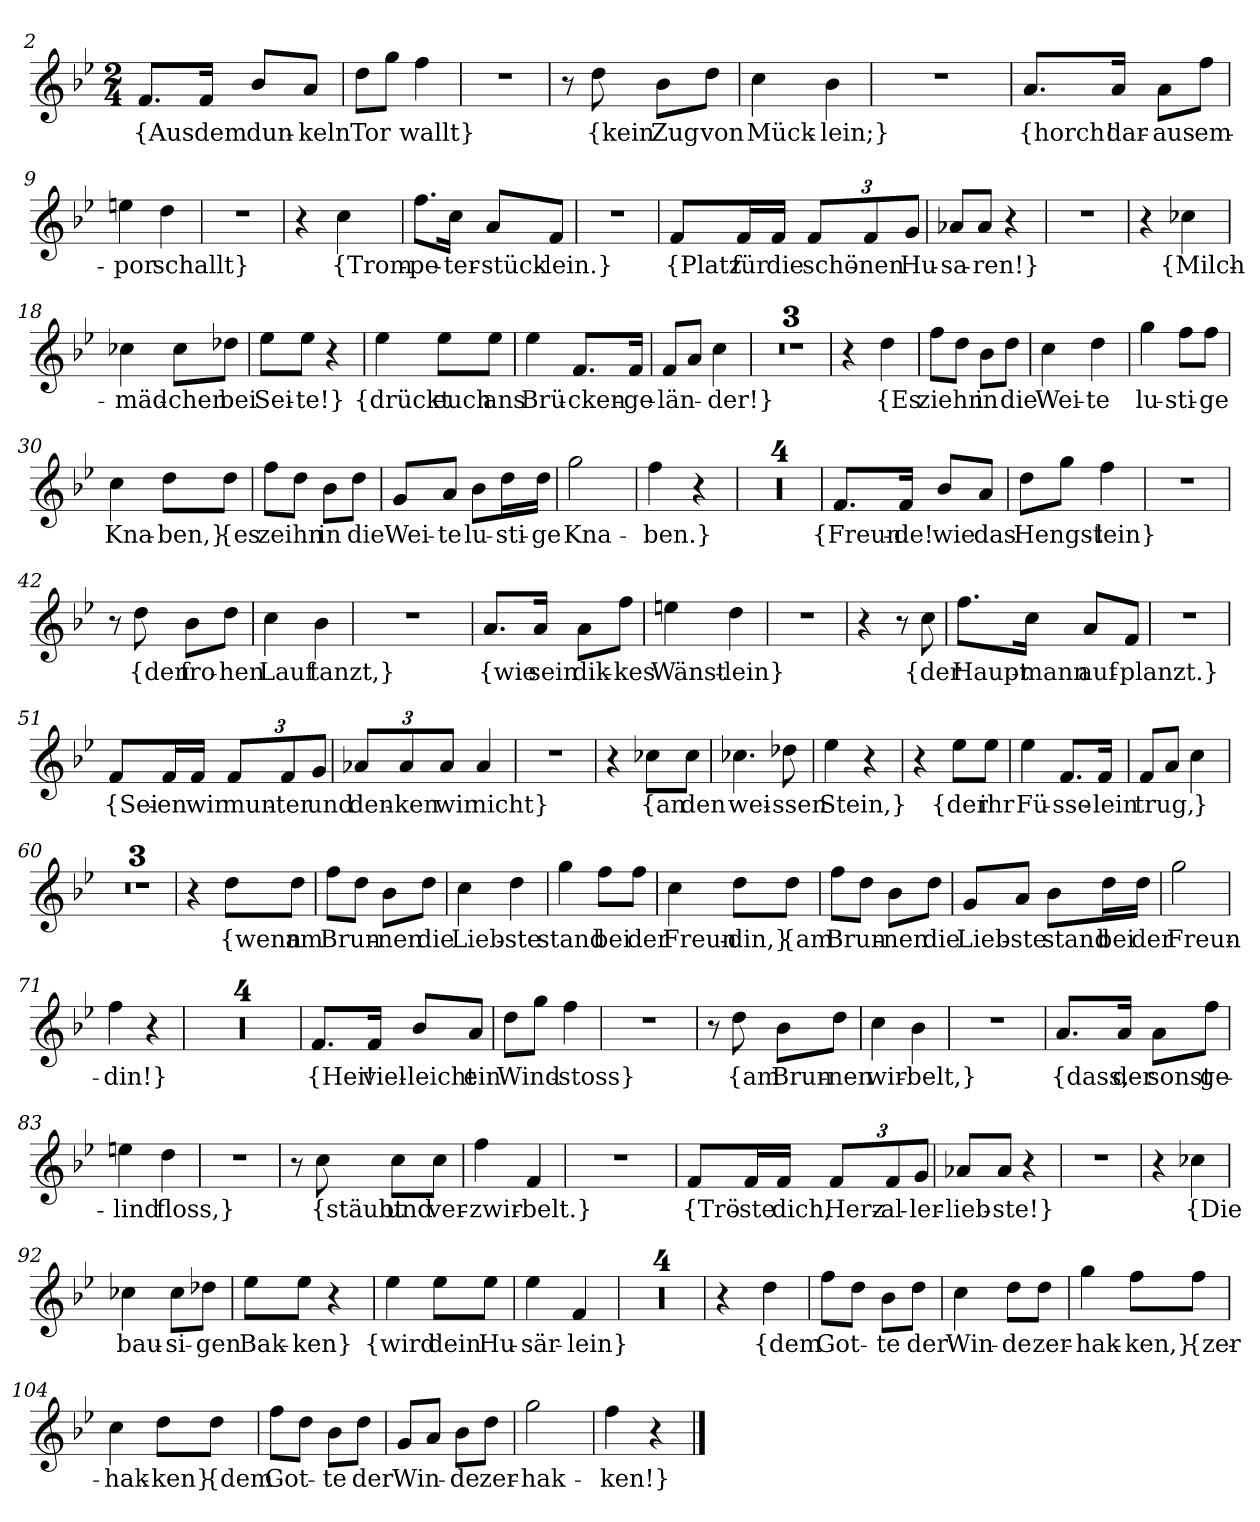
**kern	**text
*part1	*part1
*staff1	*staff1
*clefG2	*
*k[b-e-]	*
*M2/4	*
=2	=2
8.f/L	{Aus
16f/Jk	dem
8b-/L	dun-
8a/J	-keln
=3	=3
8dd\L	Tor
8gg\J	.
4ff	wallt}
=4	=4
2r	.
=5	=5
8r	.
8dd	{kein
8b-\L	Zug
8dd\J	von
=6	=6
4cc	Mück-
4b-	lein;}
=7	=7
2r	.
=8	=8
8.a/L	{horch!
16a/Jk	dar-
8a\L	-aus
8ff\J	em-
=9	=9
4een	-por
4dd	schallt}
=10	=10
2r	.
=11	=11
4r	.
4cc	{Trom-
=12	=12
8.ff\L	-pe-
16cc\Jk	-ter-
8a/L	-stück-
8f/J	-lein.}
=13	=13
2r	.
=14	=14
8f/L	{Platz
16f/L	für
16f/JJ	die
12f/L	schö-
12f/	-nen
12g/J	Hu-
=15	=15
8a-X/L	-sa-
8a-/J	ren!}
4r	.
=16	=16
2r	.
=17	=17
4r	.
4cc-X	{Milch-
=18	=18
4cc-X	-mäd-
8cc-\L	-chen
8dd-X\J	bei
=19	=19
8ee-\L	Sei-
8ee-\J	-te!}
4r	.
=20	=20
4ee-	{drückt
8ee-\L	euch
8ee-\J	ans
=21	=21
4ee-	Brü-
8.f/L	-cken-
16f/Jk	-ge-
=22	=22
8f/L	-län-
8a/J	.
4cc	-der!}
=23	=23
2r	.
=24	=24
2r	.
=25	=25
2r	.
=26	=26
4r	.
4dd	{Es
=27	=27
8ff\L	ziehn
8dd\J	.
8b-\L	in
8dd\J	die
=28	=28
4cc	Wei-
4dd	-te
=29	=29
4gg	lu-
8ff\L	-sti-
8ff\J	-ge
=30	=30
4cc	Kna-
8dd\L	-ben,}
8dd\J	{es
=31	=31
8ff\L	zeihn
8dd\J	.
8b-\L	in
8dd\J	die
=32	=32
8g/L	Wei-
8a/J	-te
8b-\L	lu-
16dd\L	-sti-
16dd\JJ	-ge
=33	=33
2gg	Kna-
=34	=34
4ff	-ben.}
4r	.
=35	=35
2r	.
=36	=36
2r	.
=37	=37
2r	.
=38	=38
2r	.
=39	=39
8.f/L	{Freun-
16f/Jk	-de!
8b-/L	wie
8a/J	das
=40	=40
8dd\L	Hengst-
8gg\J	.
4ff	-lein}
=41	=41
2r	.
=42	=42
8r	.
8dd	{den
8b-\L	fro-
8dd\J	-hen
=43	=43
4cc	Lauf
4b-	tanzt,}
=44	=44
2r	.
=45	=45
8.a/L	{wie
16a/Jk	sein
8a\L	dik-
8ff\J	-kes
=46	=46
4een	Wänst-
4dd	-lein}
=47	=47
2r	.
=48	=48
4r	.
8r	.
8cc	{der
=49	=49
8.ff\L	Haupt-
16cc\Jk	-mann
8a/L	auf-
8f/J	-planzt.}
=50	=50
2r	.
=51	=51
8f/L	{Sei-
16f/L	-en
16f/JJ	wir
12f/L	mun-
12f/	-ter
12g/J	und
=52	=52
12a-X/L	den-
12a-/	-ken
12a-/J	wir
4a-	nicht}
=53	=53
2r	.
=54	=54
4r	.
8cc-X\L	{an
8cc-\J	den
=55	=55
4.cc-X	wei-
8dd-X	-ssen
=56	=56
4ee-	Stein,}
4r	.
=57	=57
4r	.
8ee-\L	{der
8ee-\J	ihr
=58	=58
4ee-	Fü-
8.f/L	-sse-
16f/Jk	-lein
=59	=59
8f/L	trug,
8a/J	.
4cc	}
=60	=60
2r	.
=61	=61
2r	.
=62	=62
2r	.
=63	=63
4r	.
8dd\L	{wenn
8dd\J	am
=64	=64
8ff\L	Brun-
8dd\J	.
8b-\L	-nen
8dd\J	die
=65	=65
4cc	Lieb-
4dd	-ste
=66	=66
4gg	stand
8ff\L	bei
8ff\J	der
=67	=67
4cc	Freun-
8dd\L	-din,}
8dd\J	{am
=68	=68
8ff\L	Brun-
8dd\J	.
8b-\L	-nen
8dd\J	die
=69	=69
8g/L	Lieb-
8a/J	-ste
8b-\L	stand
16dd\L	bei
16dd\JJ	der
=70	=70
2gg	Freun-
=71	=71
4ff	-din!}
4r	.
=72	=72
2r	.
=73	=73
2r	.
=74	=74
2r	.
=75	=75
2r	.
=76	=76
8.f/L	{Hei!
16f/Jk	viel-
8b-/L	-leicht
8a/J	ein
=77	=77
8dd\L	Wind-
8gg\J	.
4ff	-stoss}
=78	=78
2r	.
=79	=79
8r	.
8dd	{am
8b-\L	Brun-
8dd\J	-nen
=80	=80
4cc	wir-
4b-	-belt,}
=81	=81
2r	.
=82	=82
8.a/L	{dass,
16a/Jk	der
8a\L	sonst
8ff\J	ge-
=83	=83
4een	-lind
4dd	floss,}
=84	=84
2r	.
=85	=85
8r	.
8cc	{stäubt
8cc\L	und
8cc\J	ver-
=86	=86
4ff	-zwir-
4f	-belt.}
=87	=87
2r	.
=88	=88
8f/L	{Trö-
16f/L	-ste
16f/JJ	dich,
12f/L	Herz-
12f/	-al-
12g/J	-ler-
=89	=89
8a-X/L	-lieb-
8a-/J	-ste!}
4r	.
=90	=90
2r	.
=91	=91
4r	.
4cc-X	{Die
=92	=92
4cc-X	bau-
8cc-\L	-si-
8dd-X\J	-gen
=93	=93
8ee-\L	Bak-
8ee-\J	-ken}
4r	.
=94	=94
4ee-	{wird
8ee-\L	dein
8ee-\J	Hu-
=95	=95
4ee-	-sär-
4f	lein}
=96	=96
2r	.
=97	=97
2r	.
=98	=98
2r	.
=99	=99
2r	.
=100	=100
4r	.
4dd	{dem
=101	=101
8ff\L	Got-
8dd\J	.
8b-\L	-te
8dd\J	der
=102	=102
4cc	Win-
8dd\L	-de
8dd\J	zer-
=103	=103
4gg	-hak-
8ff\L	-ken,}
8ff\J	{zer-
=104	=104
4cc	-hak-
8dd\L	-ken}
8dd\J	{dem
=105	=105
8ff\L	Got-
8dd\J	.
8b-\L	-te
8dd\J	der
=106	=106
8g/L	Win-
8a/J	.
8b-\L	-de
8dd\J	zer-
=107	=107
2gg	-hak-
=108	=108
4ff	-ken!}
4r	.
==	==
*-	*-
